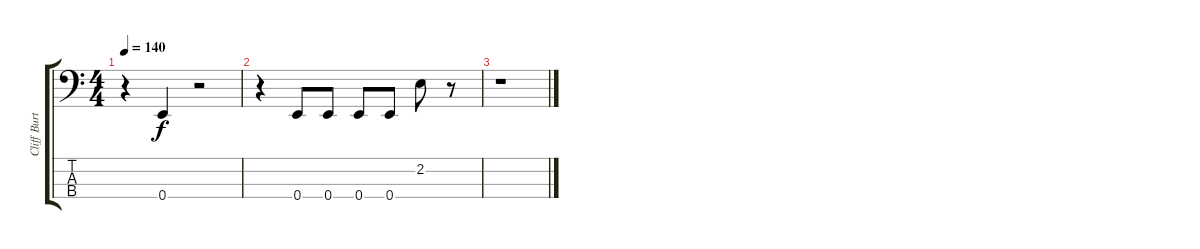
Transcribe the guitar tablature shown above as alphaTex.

\track ("Cliff Burton" "Cliff Burt") {instrument electricbassfinger}
\staff {score tabs}
\tuning (G2 D2 A1 E1) {hide}
\ts (4 4)
\tempo 140
\clef f4
\ks c
r.4{dy f} 0.4.4 r.2 |
r.4 0.4.8 0.4.8 0.4.8 0.4.8 2.2.8 r.8 |
r.1
